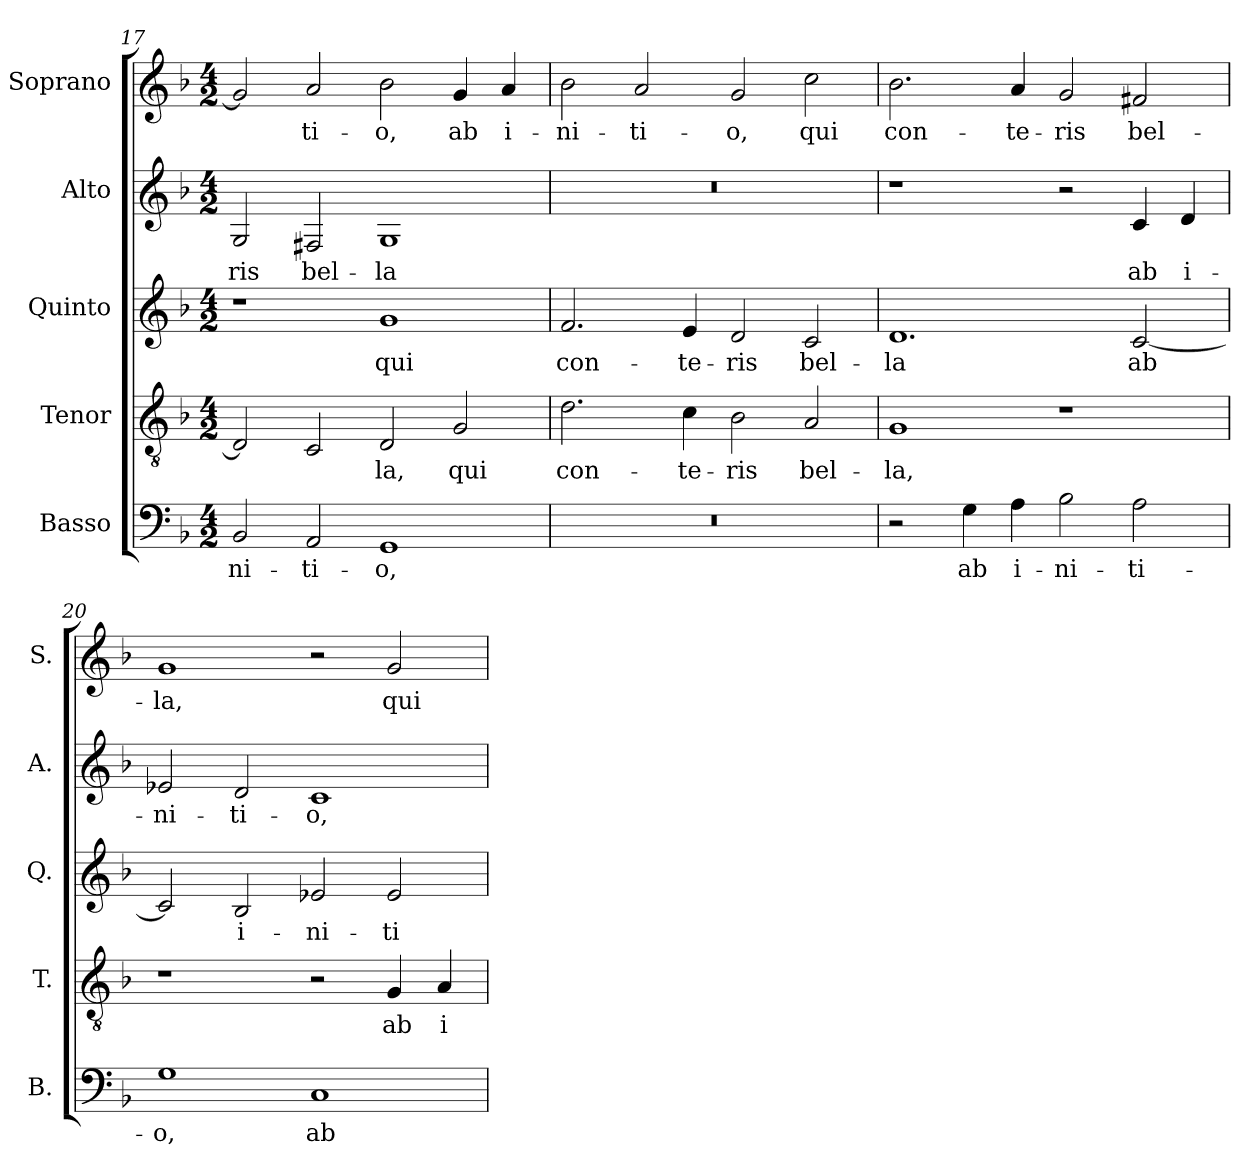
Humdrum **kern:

**kern	**text	**kern	**text	**kern	**text	**kern	**text	**kern	**text
*part5	*part5	*part4	*part4	*part3	*part3	*part2	*part2	*part1	*part1
*staff5	*staff5	*staff4	*staff4	*staff3	*staff3	*staff2	*staff2	*staff1	*staff1
*I"Basso	*	*I"Tenor	*	*I"Quinto	*	*I"Alto	*	*I"Soprano	*
*I'B.	*	*I'T.	*	*I'Q.	*	*I'A.	*	*I'S.	*
!!LO:PB:g=z
*clefF4	*	*clefGv2	*	*clefG2	*	*clefG2	*	*clefG2	*
*	*	*ITrd7c12	*	*	*	*	*	*	*
*k[b-]	*	*k[b-]	*	*k[b-]	*	*k[b-]	*	*k[b-]	*
*F:	*	*F:	*	*F:	*	*F:	*	*F:	*
*M4/2	*	*M4/2	*	*M4/2	*	*M4/2	*	*M4/2	*
=17	=17	=17	=17	=17	=17	=17	=17	=17	=17
!	!LO:LY:b:color=#000000	!	!	!	!	!	!	!	!
!	!	!	!	!	!	!	!LO:LY:b:color=#000000	!	!
2BB-i/	-ni-	2DDi/]	.	1r	.	2Gi/	-ris	2gi/]	.
!	!LO:LY:b:color=#000000	!	!	!	!	!	!	!	!
!	!	!	!	!	!	!	!LO:LY:b:color=#000000	!	!
!	!	!	!	!	!	!	!	!	!LO:LY:b:color=#000000
2AAi/	-ti-	2CCi/	.	.	.	2F#Xi/	bel-	2ai/	-ti-
!	!LO:LY:b:color=#000000	!	!	!	!	!	!	!	!
!	!	!	!LO:LY:b:color=#000000	!	!	!	!	!	!
!	!	!	!	!	!LO:LY:b:color=#000000	!	!	!	!
!	!	!	!	!	!	!	!LO:LY:b:color=#000000	!	!
!	!	!	!	!	!	!	!	!	!LO:LY:b:color=#000000
1GGi	-o,	2DDi/	-la,	1gi	qui	1Gi	-la	2b-i\	-o,
!	!	!	!LO:LY:b:color=#000000	!	!	!	!	!	!
!	!	!	!	!	!	!	!	!	!LO:LY:b:color=#000000
.	.	2GGi/	qui	.	.	.	.	4gi/	ab
!	!	!	!	!	!	!	!	!	!LO:LY:b:color=#000000
.	.	.	.	.	.	.	.	4ai/	i-
=18	=18	=18	=18	=18	=18	=18	=18	=18	=18
!LO:N:vis=1	!	!	!	!	!	!	!	!	!
!	!	!	!LO:LY:b:color=#000000	!	!	!	!	!	!
!	!	!	!	!	!LO:LY:b:color=#000000	!LO:N:vis=1	!	!	!
!	!	!	!	!	!	!	!	!	!LO:LY:b:color=#000000
0r	.	2.Di\	con-	2.fi/	con-	0r	.	2b-i\	-ni-
!	!	!	!	!	!	!	!	!	!LO:LY:b:color=#000000
.	.	.	.	.	.	.	.	2ai/	-ti-
!	!	!	!LO:LY:b:color=#000000	!	!	!	!	!	!
!	!	!	!	!	!LO:LY:b:color=#000000	!	!	!	!
.	.	4Ci\	-te-	4ei/	-te-	.	.	.	.
!	!	!	!LO:LY:b:color=#000000	!	!	!	!	!	!
!	!	!	!	!	!LO:LY:b:color=#000000	!	!	!	!
!	!	!	!	!	!	!	!	!	!LO:LY:b:color=#000000
.	.	2BB-i\	-ris	2di/	-ris	.	.	2gi/	-o,
!	!	!	!LO:LY:b:color=#000000	!	!	!	!	!	!
!	!	!	!	!	!LO:LY:b:color=#000000	!	!	!	!
!	!	!	!	!	!	!	!	!	!LO:LY:b:color=#000000
.	.	2AAi/	bel-	2ci/	bel-	.	.	2cci\	qui
=19	=19	=19	=19	=19	=19	=19	=19	=19	=19
!	!	!	!LO:LY:b:color=#000000	!	!	!	!	!	!
!	!	!	!	!	!LO:LY:b:color=#000000	!	!	!	!
!	!	!	!	!	!	!	!	!	!LO:LY:b:color=#000000
2r	.	1GGi	-la,	1.di	-la	1r	.	2.b-i\	con-
!	!LO:LY:b:color=#000000	!	!	!	!	!	!	!	!
4Gi\	ab	.	.	.	.	.	.	.	.
!	!LO:LY:b:color=#000000	!	!	!	!	!	!	!	!
!	!	!	!	!	!	!	!	!	!LO:LY:b:color=#000000
4Ai\	i-	.	.	.	.	.	.	4ai/	-te-
!	!LO:LY:b:color=#000000	!	!	!	!	!	!	!	!
!	!	!	!	!	!	!	!	!	!LO:LY:b:color=#000000
2B-i\	-ni-	1r	.	.	.	2r	.	2gi/	-ris
!	!LO:LY:b:color=#000000	!	!	!	!	!	!	!	!
!	!	!	!	!	!LO:LY:b:color=#000000	!	!	!	!
!	!	!	!	!	!	!	!LO:LY:b:color=#000000	!	!
!	!	!	!	!	!	!	!	!	!LO:LY:b:color=#000000
2Ai\	-ti-	.	.	[2ci/	ab	4ci/	ab	2f#Xi/	bel-
!	!	!	!	!	!	!	!LO:LY:b:color=#000000	!	!
.	.	.	.	.	.	4di/	i-	.	.
=20	=20	=20	=20	=20	=20	=20	=20	=20	=20
!	!LO:LY:b:color=#000000	!	!	!	!	!	!	!	!
!	!	!	!	!	!	!	!LO:LY:b:color=#000000	!	!
!	!	!	!	!	!	!	!	!	!LO:LY:b:color=#000000
1Gi	-o,	1r	.	2ci/]	.	2e-Xi/	-ni-	1gi	-la,
!	!	!	!	!	!LO:LY:b:color=#000000	!	!	!	!
!	!	!	!	!	!	!	!LO:LY:b:color=#000000	!	!
.	.	.	.	2B-i/	i-	2di/	-ti-	.	.
!	!LO:LY:b:color=#000000	!	!	!	!	!	!	!	!
!	!	!	!	!	!LO:LY:b:color=#000000	!	!	!	!
!	!	!	!	!	!	!	!LO:LY:b:color=#000000	!	!
1Ci	ab	2r	.	2e-Xi/	-ni-	1ci	-o,	2r	.
!	!	!	!LO:LY:b:color=#000000	!	!	!	!	!	!
!	!	!	!	!	!LO:LY:b:color=#000000	!	!	!	!
!	!	!	!	!	!	!	!	!	!LO:LY:b:color=#000000
.	.	4GGi/	ab	2e-i/	-ti-	.	.	2gi/	qui
!	!	!	!LO:LY:b:color=#000000	!	!	!	!	!	!
.	.	4AAi/	i-	.	.	.	.	.	.
=	=	=	=	=	=	=	=	=	=
*-	*-	*-	*-	*-	*-	*-	*-	*-	*-
